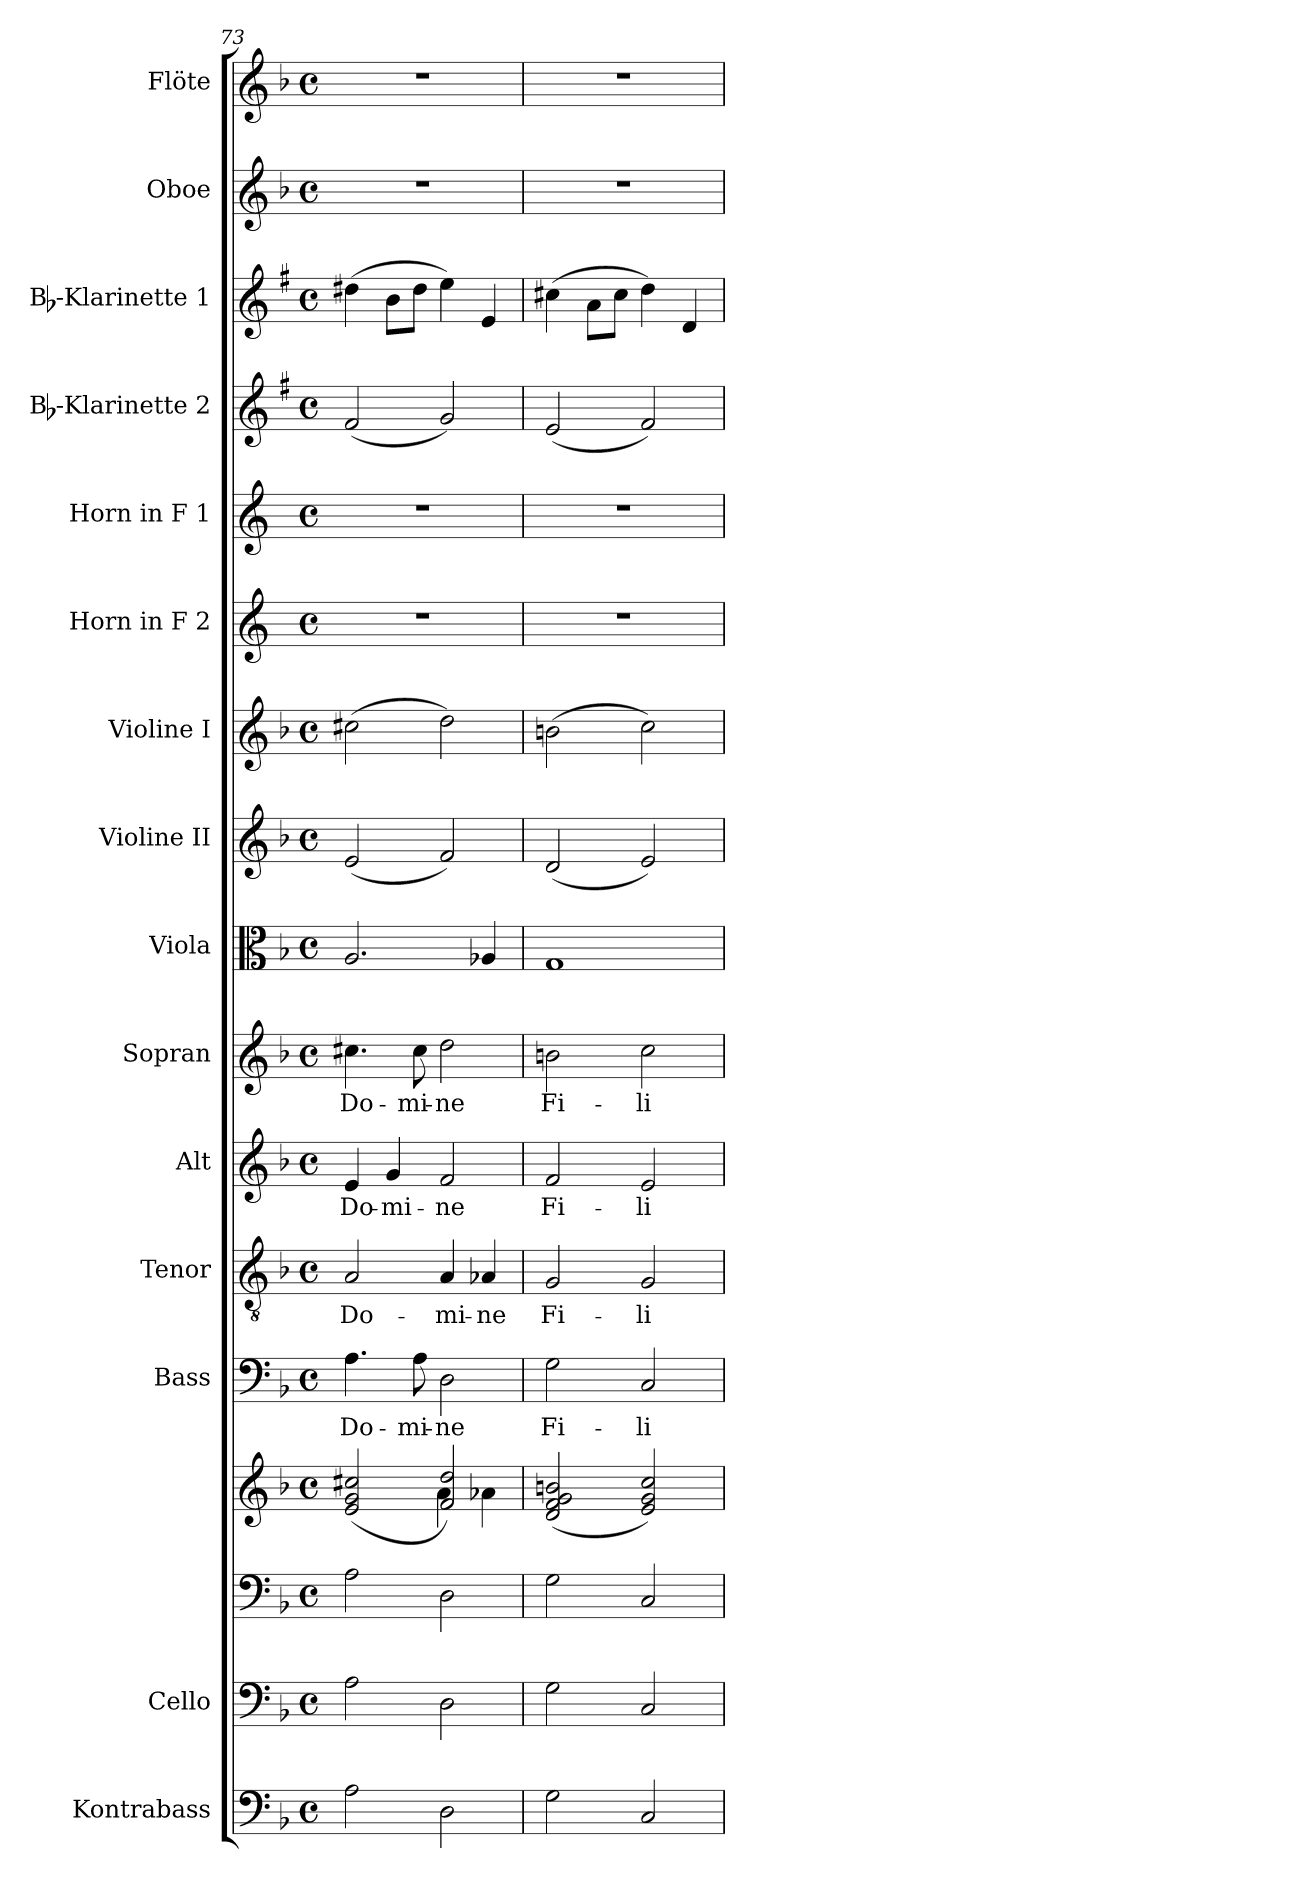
**kern	**kern	**kern	**kern	**kern	**text	**kern	**text	**kern	**text	**kern	**text	**kern	**kern	**kern	**kern	**kern	**kern	**kern	**kern	**kern
*part16	*part15	*part14	*part14	*part13	*part13	*part12	*part12	*part11	*part11	*part10	*part10	*part9	*part8	*part7	*part6	*part5	*part4	*part3	*part2	*part1
*staff17	*staff16	*staff15	*staff14	*staff13	*staff13	*staff12	*staff12	*staff11	*staff11	*staff10	*staff10	*staff9	*staff8	*staff7	*staff6	*staff5	*staff4	*staff3	*staff2	*staff1
*I"Kontrabass	*I"Cello	*	*	*I"Bass	*	*I"Tenor	*	*I"Alt	*	*I"Sopran	*	*I"Viola	*I"Violine II	*I"Violine I	*I"Horn in F 2	*I"Horn in F 1	*I"Bb-Klarinette 2	*I"Bb-Klarinette 1	*I"Oboe	*I"Flöte
*I'Kb.	*	*	*	*I'B.	*	*I'T.	*	*I'A.	*	*I'S.	*	*I'Vla.	*I'Vl. II	*I'Vl. I	*	*	*I'Bb Kl. 2	*I'Bb Kl. 1	*I'Ob.	*I'Fl.
*clefF4	*clefF4	*clefF4	*clefG2	*clefF4	*	*clefGv2	*	*clefG2	*	*clefG2	*	*clefC3	*clefG2	*clefG2	*clefG2	*clefG2	*clefG2	*clefG2	*clefG2	*clefG2
*ITrd7c12	*	*	*	*	*	*	*	*	*	*	*	*	*	*	*ITrd4c7	*ITrd4c7	*ITrd1c2	*ITrd1c2	*	*
*k[b-]	*k[b-]	*k[b-]	*k[b-]	*k[b-]	*	*k[b-]	*	*k[b-]	*	*k[b-]	*	*k[b-]	*k[b-]	*k[b-]	*k[b-]	*k[b-]	*k[b-]	*k[b-]	*k[b-]	*k[b-]
*F:	*F:	*F:	*F:	*F:	*	*F:	*	*F:	*	*F:	*	*F:	*F:	*F:	*F:	*F:	*F:	*F:	*F:	*F:
*M4/4	*M4/4	*M4/4	*M4/4	*M4/4	*	*M4/4	*	*M4/4	*	*M4/4	*	*M4/4	*M4/4	*M4/4	*M4/4	*M4/4	*M4/4	*M4/4	*M4/4	*M4/4
*met(c)	*met(c)	*met(c)	*met(c)	*met(c)	*	*met(c)	*	*met(c)	*	*met(c)	*	*met(c)	*met(c)	*met(c)	*met(c)	*met(c)	*met(c)	*met(c)	*met(c)	*met(c)
=73	=73	=73	=73	=73	=73	=73	=73	=73	=73	=73	=73	=73	=73	=73	=73	=73	=73	=73	=73	=73
*	*	*	*^	*	*	*	*	*	*	*	*	*	*	*	*	*	*	*	*	*
!	!	!	!	!	!	!LO:LY:b	!	!LO:LY:b	!	!LO:LY:b	!	!LO:LY:b	!	!	!	!	!	!	!	!	!
2AA\	2A\	2A\	(2e/ 2g/ 2cc#X/	2ryy	4.A\	Do-	2A/	Do-	4e/	Do-	4.cc#X\	Do-	2.A/	(<2e/	(>2cc#X\	1r	1r	(<2e/	(>4cc#X\	1r	1r
!	!	!	!	!	!	!	!	!	!	!LO:LY:b	!	!	!	!	!	!	!	!	!	!	!
.	.	.	.	.	.	.	.	.	4g/	-mi-	.	.	.	.	.	.	.	.	8a\L	.	.
!	!	!	!	!	!	!LO:LY:b	!	!	!	!	!	!LO:LY:b	!	!	!	!	!	!	!	!	!
.	.	.	.	.	8A\	-mi-	.	.	.	.	8cc#\	-mi-	.	.	.	.	.	.	8cc#\J	.	.
!	!	!	!	!	!	!LO:LY:b	!	!LO:LY:b	!	!LO:LY:b	!	!LO:LY:b	!	!	!	!	!	!	!	!	!
2DD\	2D\	2D\	2f/ 2dd/)	4a\	2D\	-ne	4A/	-mi-	2f/	-ne	2dd\	-ne	.	2f/)	2dd\)	.	.	2f/)	4dd\)	.	.
!	!	!	!	!	!	!	!	!LO:LY:b	!	!	!	!	!	!	!	!	!	!	!	!	!
.	.	.	.	4a-X\	.	.	4A-X/	-ne	.	.	.	.	4A-X/	.	.	.	.	.	4d/	.	.
=74	=74	=74	=74	=74	=74	=74	=74	=74	=74	=74	=74	=74	=74	=74	=74	=74	=74	=74	=74	=74	=74
!	!	!	!	!	!	!LO:LY:b	!	!LO:LY:b	!	!LO:LY:b	!	!LO:LY:b	!	!	!	!	!	!	!	!	!
*	*	*	*v	*v	*	*	*	*	*	*	*	*	*	*	*	*	*	*	*	*	*
2GG\	2G\	2G\	(2d/ 2f/ 2g/ 2bn/	2G\	Fi-	2G/	Fi-	2f/	Fi-	2bn\	Fi-	1G	(<2d/	(>2bn\	1r	1r	(<2d/	(>4bn\	1r	1r
.	.	.	.	.	.	.	.	.	.	.	.	.	.	.	.	.	.	8g\L	.	.
.	.	.	.	.	.	.	.	.	.	.	.	.	.	.	.	.	.	8b\J	.	.
!	!	!	!	!	!LO:LY:b	!	!LO:LY:b	!	!LO:LY:b	!	!LO:LY:b	!	!	!	!	!	!	!	!	!
2CC/	2C/	2C/	2e/ 2g/ 2cc/)	2C/	-li	2G/	-li	2e/	-li	2cc\	-li	.	2e/)	2cc\)	.	.	2e/)	4cc\)	.	.
.	.	.	.	.	.	.	.	.	.	.	.	.	.	.	.	.	.	4c/	.	.
=	=	=	=	=	=	=	=	=	=	=	=	=	=	=	=	=	=	=	=	=
*-	*-	*-	*-	*-	*-	*-	*-	*-	*-	*-	*-	*-	*-	*-	*-	*-	*-	*-	*-	*-
